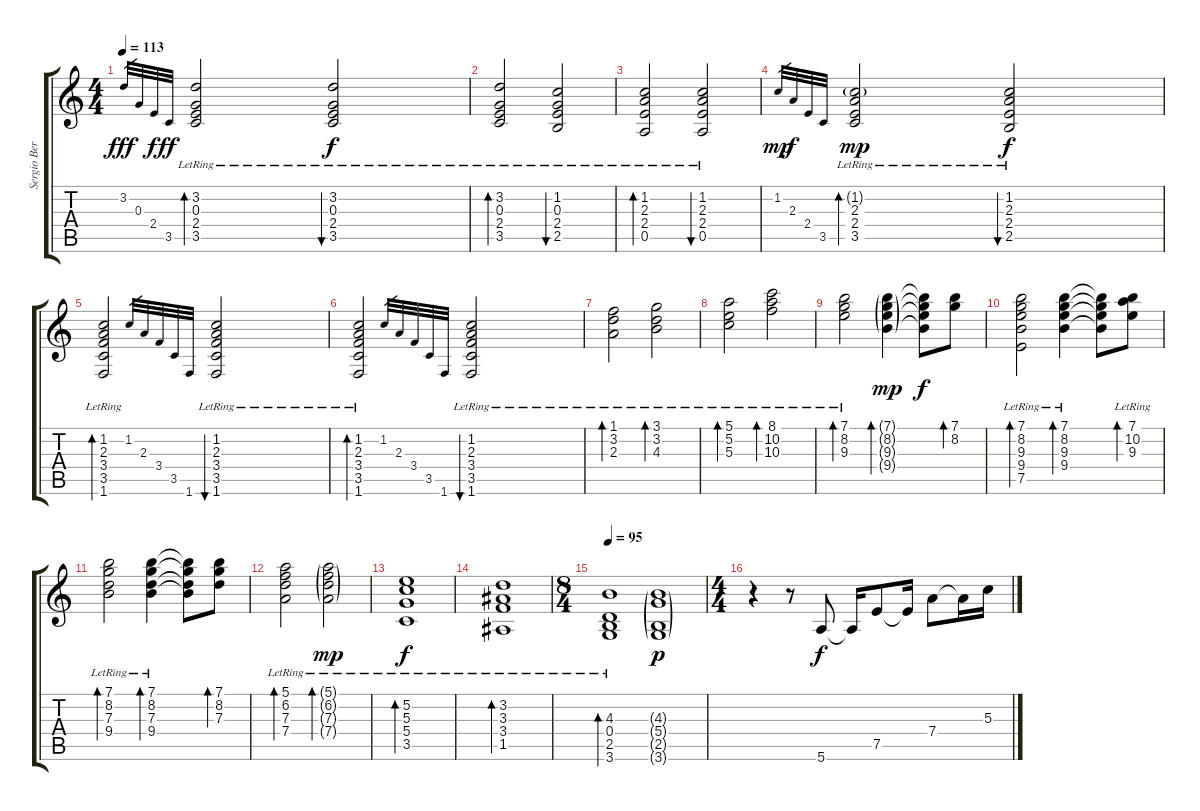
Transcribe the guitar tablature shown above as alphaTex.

\track ("Sergio Berdichevski - Piano final" "Sergio Ber") {instrument acousticguitarsteel}
\staff {score tabs}
\tuning (E4 B3 G3 D3 A2 E2) {hide}
\ts (4 4)
\tempo 113
\clef g2
\ks c
3.2.32{gr dy fff} 0.3.32{gr} 2.4.32{gr dy f} 3.5.32{gr dy ff} (3.2{lr} 0.3{lr} 2.4{lr} 3.5{lr}).2{bd 120} (3.2{lr} 0.3{lr} 2.4{lr} 3.5{lr}).2{bu 120 dy f} |
(3.2{lr} 0.3{lr} 2.4{lr} 3.5{lr}).2{bd 120} (1.2 0.3{lr} 2.4{lr} 2.5{lr}).2{bu 120} |
(1.2{lr} 2.3{lr} 2.4{lr} 0.5{lr}).2{bd 120} (1.2{lr} 2.3{lr} 2.4{lr} 0.5{lr}).2{bu 120} |
1.2.32{gr dy mp} 2.3.32{gr dy f} 2.4.32{gr} 3.5.32{gr} (1.2{g lr} 2.3{lr} 2.4{lr} 3.5{lr}).2{bd 120 dy mp} (1.2{lr} 2.3{lr} 2.4{lr} 2.5{lr}).2{bu 120 dy f} |
(1.2{lr} 2.3{lr} 3.4{lr} 3.5{lr} 1.6{lr}).2{bd 60} 1.2.32{gr} 2.3.32{gr} 3.4.32{gr} 3.5.32{gr} 1.6.32{gr} (1.2{lr} 2.3{lr} 3.4{lr} 3.5{lr} 1.6{lr}).2{bu 60} |
(1.2{lr} 2.3{lr} 3.4{lr} 3.5{lr} 1.6{lr}).2{bd 60} 1.2.32{gr} 2.3.32{gr} 3.4.32{gr} 3.5.32{gr} 1.6.32{gr} (1.2{lr} 2.3{lr} 3.4{lr} 3.5{lr} 1.6{lr}).2{bu 60} |
(1.1{lr} 3.2{lr} 2.3{lr}).2{bd 240} (3.1{lr} 3.2{lr} 4.3{lr}).2{bd 240} |
(5.1{lr} 5.2{lr} 5.3{lr}).2{bd 240} (8.1{lr} 10.2{lr} 10.3{lr}).2{bd 240} |
(7.1{lr} 8.2{lr} 9.3{lr}).2{bd 240} (7.1{g} 8.2{g} 9.3{g} 9.4{g}).4{bd 120 dy mp} (7.1{t} 8.2{t} 9.3{t} 9.4{t}).8{dy f} (7.1 8.2).8{bd 120} |
(7.1{lr} 8.2{lr} 9.3{lr} 9.4{lr} 7.5{lr}).2{bd 120} (7.1{lr} 8.2{lr} 9.3{lr} 9.4{lr}).4{bd 120} (7.1{t} 8.2{t} 9.3{t} 9.4{t}).8 (7.1{lr} 10.2{lr} 9.3{lr}).8{bd 120} |
(7.1{lr} 8.2{lr} 7.3{lr} 9.4{lr}).2{bd 120} (7.1{lr} 8.2{lr} 7.3{lr} 9.4{lr}).4{bd 120} (7.1{t} 8.2{t} 7.3{t} 9.4{t}).8 (7.1 8.2 7.3).8{bd 120} |
(5.1{lr} 6.2{lr} 7.3{lr} 7.4{lr}).2{bd 120} (5.1{g lr} 6.2{g lr} 7.3{g lr} 7.4{g lr}).2{bd 120 dy mp} |
(5.2{lr} 5.3{lr} 5.4{lr} 3.5{lr}).1{bd 120 dy f} |
(3.2{lr} 3.3{lr} 3.4{lr} 1.5{lr}).1{bd 120} |
\ts (8 4)
\tempo 95
(4.3{lr} 0.4{lr} 2.5{lr} 3.6{lr}).1{bd 120} (4.3{g} 5.4{g} 2.5{g} 3.6{g}).1{dy p} |
\ts (4 4)
r.4 r.8 5.6.8{dy f instrument brightacousticpiano} 5.6{t}.16 7.5.8 7.5{t}.16 7.4.8 7.4{t}.16 5.3.16
